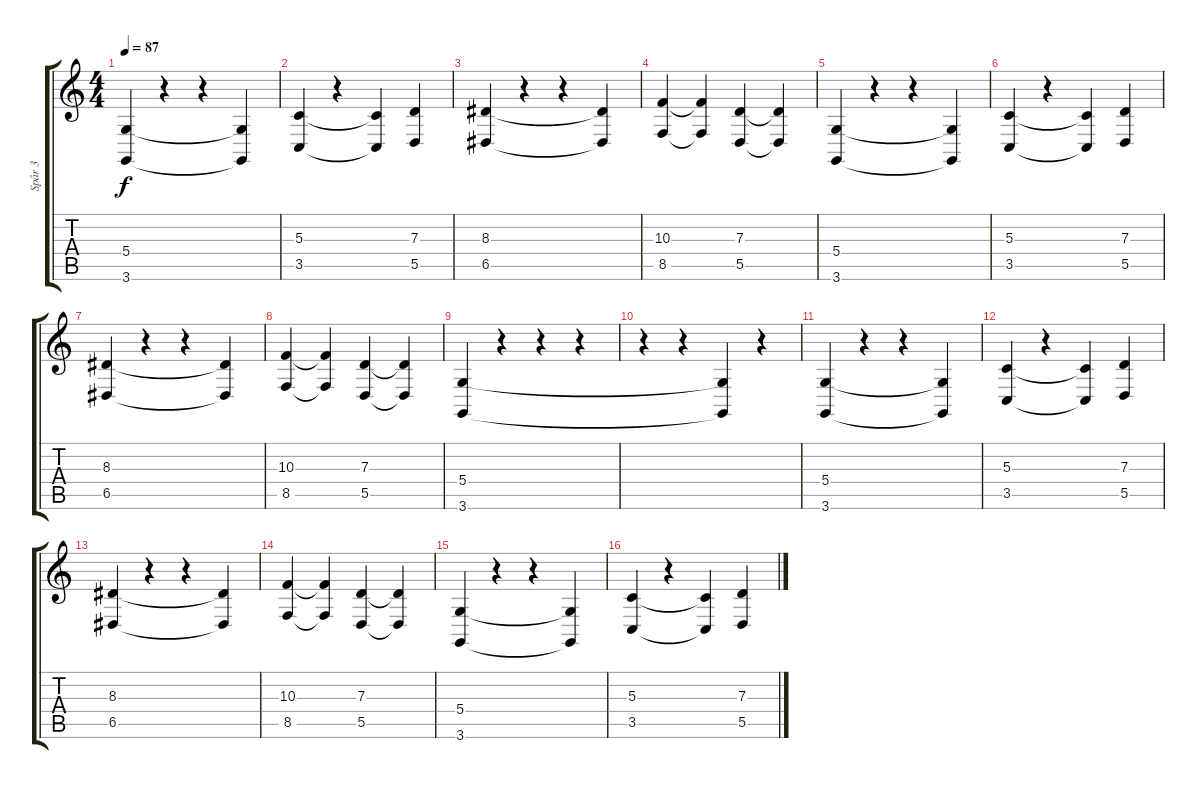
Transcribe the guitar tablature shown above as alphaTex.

\track ("Spår 3" "Spår 3") {instrument stringensemble1}
\staff {score tabs}
\tuning (E4 B3 G3 D3 A2 E2) {hide}
\ts (4 4)
\tempo 87
\clef g2
\ks c
(5.4 3.6).4{dy f instrument stringensemble1} r.4 r.4 (5.4{t} 3.6{t}).4 |
(5.3 3.5).4 r.4 (5.3{t} 3.5{t}).4 (7.3 5.5).4 |
(8.3 6.5).4 r.4 r.4 (8.3{t} 6.5{t}).4 |
(10.3 8.5).4 (10.3{t} 8.5{t}).4 (7.3 5.5).4 (7.3{t} 5.5{t}).4 |
(5.4 3.6).4 r.4 r.4 (5.4{t} 3.6{t}).4 |
(5.3 3.5).4 r.4 (5.3{t} 3.5{t}).4 (7.3 5.5).4 |
(8.3 6.5).4 r.4 r.4 (8.3{t} 6.5{t}).4 |
(10.3 8.5).4 (10.3{t} 8.5{t}).4 (7.3 5.5).4 (7.3{t} 5.5{t}).4 |
(5.4 3.6).4 r.4 r.4 r.4 |
r.4 r.4 (5.4{t} 3.6{t}).4 r.4 |
(5.4 3.6).4 r.4 r.4 (5.4{t} 3.6{t}).4 |
(5.3 3.5).4 r.4 (5.3{t} 3.5{t}).4 (7.3 5.5).4 |
(8.3 6.5).4 r.4 r.4 (8.3{t} 6.5{t}).4 |
(10.3 8.5).4 (10.3{t} 8.5{t}).4 (7.3 5.5).4 (7.3{t} 5.5{t}).4 |
(5.4 3.6).4 r.4 r.4 (5.4{t} 3.6{t}).4 |
(5.3 3.5).4 r.4 (5.3{t} 3.5{t}).4 (7.3 5.5).4
